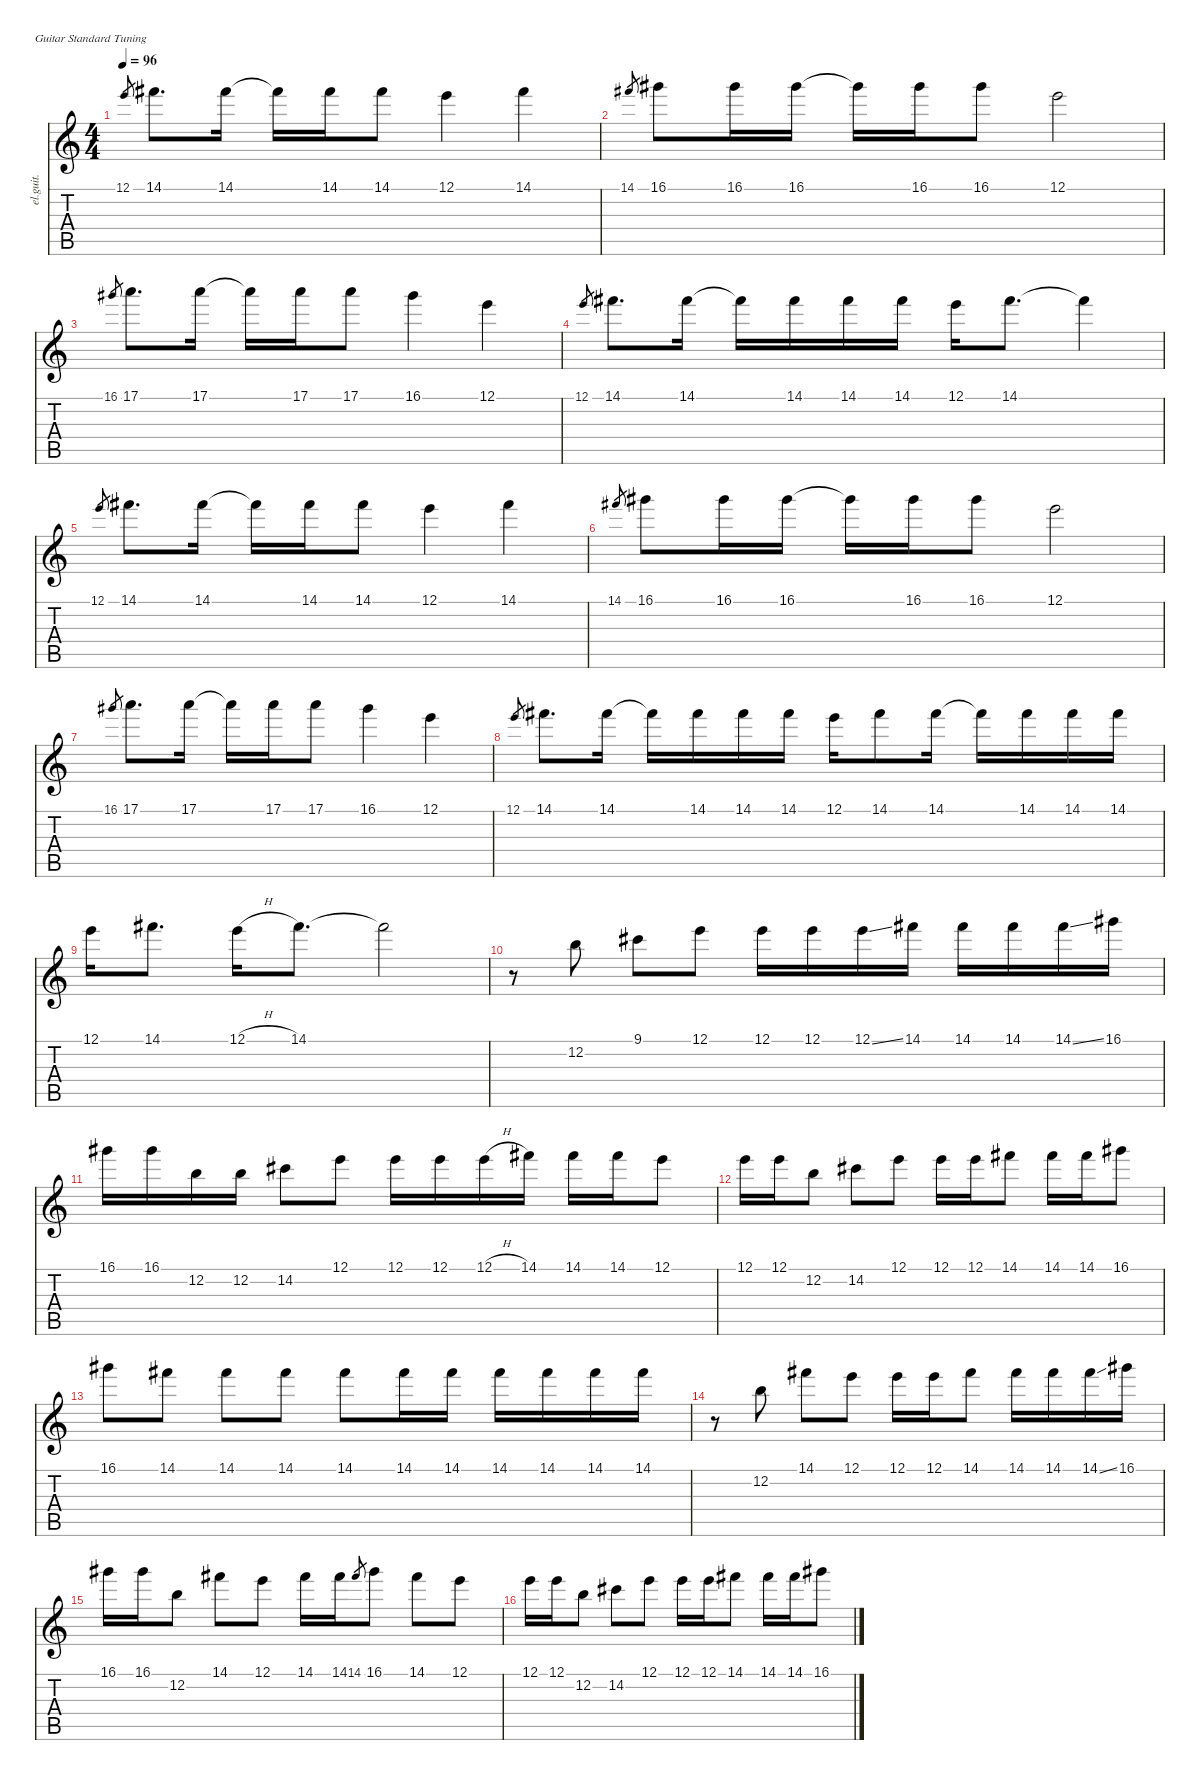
\defaultSystemsLayout 4
\hideDynamics
\bracketExtendMode nobrackets
\otherSystemsTrackNameOrientation horizontal
\track ("Guitar 1" "el.guit.") {instrument electricguitarclean}
\staff {score tabs}
\tuning (E4 B3 G3 D3 A2 E2)
\ts (4 4)
\tempo 96
\clef g2
\ks c
12.1.8{gr dy mf instrument electricguitarclean beam Up} 14.1{acc #}.8{d dy f beam Down} 14.1{acc #}.16{beam Down} 14.1{t acc #}.16{beam Down} 14.1{acc #}.16{beam Down} 14.1{acc #}.8{beam Down} 12.1.4{beam Down} 14.1{acc #}.4{beam Down} |
14.1{acc #}.8{gr dy mf beam Up} 16.1{acc #}.8{dy f beam Down} 16.1{acc #}.16{beam Down} 16.1{acc #}.16{beam Down} 16.1{t acc #}.16{beam Down} 16.1{acc #}.16{beam Down} 16.1{acc #}.8{beam Down} 12.1.2{beam Down} |
16.1{acc #}.8{gr dy mf beam Up} 17.1.8{d dy f beam Down} 17.1.16{beam Down} 17.1{t}.16{beam Down} 17.1.16{beam Down} 17.1.8{beam Down} 16.1{acc #}.4{beam Down} 12.1.4{beam Down} |
12.1.8{gr dy mf beam Up} 14.1{acc #}.8{d dy f beam Down} 14.1{acc #}.16{beam Down} 14.1{t acc #}.16{beam Down} 14.1{acc #}.16{beam Down} 14.1{acc #}.16{beam Down} 14.1{acc #}.16{beam Down} 12.1.16{beam Down} 14.1{acc #}.8{d beam Down} 14.1{t acc #}.4{beam Down} |
12.1.8{gr dy mf beam Up} 14.1{acc #}.8{d dy f beam Down} 14.1{acc #}.16{beam Down} 14.1{t acc #}.16{beam Down} 14.1{acc #}.16{beam Down} 14.1{acc #}.8{beam Down} 12.1.4{beam Down} 14.1{acc #}.4{beam Down} |
14.1{acc #}.8{gr dy mf beam Up} 16.1{acc #}.8{dy f beam Down} 16.1{acc #}.16{beam Down} 16.1{acc #}.16{beam Down} 16.1{t acc #}.16{beam Down} 16.1{acc #}.16{beam Down} 16.1{acc #}.8{beam Down} 12.1.2{beam Down} |
16.1{acc #}.8{gr dy mf beam Up} 17.1.8{d dy f beam Down} 17.1.16{beam Down} 17.1{t}.16{beam Down} 17.1.16{beam Down} 17.1.8{beam Down} 16.1{acc #}.4{beam Down} 12.1.4{beam Down} |
12.1.8{gr dy mf beam Up} 14.1{acc #}.8{d dy f beam Down} 14.1{acc #}.16{beam Down} 14.1{t acc #}.16{beam Down} 14.1{acc #}.16{beam Down} 14.1{acc #}.16{beam Down} 14.1{acc #}.16{beam Down} 12.1.16{beam Down} 14.1{acc #}.8{beam Down} 14.1{acc #}.16{beam Down} 14.1{t acc #}.16{beam Down} 14.1{acc #}.16{beam Down} 14.1{acc #}.16{beam Down} 14.1{acc #}.16{beam Down} |
12.1.16{beam Down} 14.1{acc #}.8{d beam Down} 12.1{h}.16{beam Down} 14.1{acc #}.8{d beam Down} 14.1{t acc #}.2{beam Down} |
r.8{beam Down} 12.2.8{beam Down} 9.1{acc #}.8{beam Down} 12.1.8{beam Down} 12.1.16{beam Down} 12.1.16{beam Down} 12.1{ss}.16{beam Down} 14.1{acc #}.16{beam Down} 14.1{acc #}.16{beam Down} 14.1{acc #}.16{beam Down} 14.1{ss acc #}.16{beam Down} 16.1{acc #}.16{beam Down} |
16.1{acc #}.16{beam Down} 16.1{acc #}.16{beam Down} 12.2.16{beam Down} 12.2.16{beam Down} 14.2{acc #}.8{beam Down} 12.1.8{beam Down} 12.1.16{beam Down} 12.1.16{beam Down} 12.1{h}.16{beam Down} 14.1{acc #}.16{beam Down} 14.1{acc #}.16{beam Down} 14.1{acc #}.16{beam Down} 12.1.8{beam Down} |
12.1.16{beam Down} 12.1.16{beam Down} 12.2.8{beam Down} 14.2{acc #}.8{beam Down} 12.1.8{beam Down} 12.1.16{beam Down} 12.1.16{beam Down} 14.1{acc #}.8{beam Down} 14.1{acc #}.16{beam Down} 14.1{acc #}.16{beam Down} 16.1{acc #}.8{beam Down} |
16.1{acc #}.8{beam Down} 14.1{acc #}.8{beam Down} 14.1{acc #}.8{beam Down} 14.1{acc #}.8{beam Down} 14.1{acc #}.8{beam Down} 14.1{acc #}.16{beam Down} 14.1{acc #}.16{beam Down} 14.1{acc #}.16{beam Down} 14.1{acc #}.16{beam Down} 14.1{acc #}.16{beam Down} 14.1{acc #}.16{beam Down} |
r.8{beam Down} 12.2.8{beam Down} 14.1{acc #}.8{beam Down} 12.1.8{beam Down} 12.1.16{beam Down} 12.1.16{beam Down} 14.1{acc #}.8{beam Down} 14.1{acc #}.16{beam Down} 14.1{acc #}.16{beam Down} 14.1{ss acc #}.16{beam Down} 16.1{acc #}.16{beam Down} |
16.1{acc #}.16{beam Down} 16.1{acc #}.16{beam Down} 12.2.8{beam Down} 14.1{acc #}.8{beam Down} 12.1.8{beam Down} 14.1{acc #}.16{beam Down} 14.1{acc #}.16{beam Down} 14.1{acc #}.8{gr dy mf beam Up} 16.1{acc #}.8{dy f beam Down} 14.1{acc #}.8{beam Down} 12.1.8{beam Down} |
12.1.16{beam Down} 12.1.16{beam Down} 12.2.8{beam Down} 14.2{acc #}.8{beam Down} 12.1.8{beam Down} 12.1.16{beam Down} 12.1.16{beam Down} 14.1{acc #}.8{beam Down} 14.1{acc #}.16{beam Down} 14.1{acc #}.16{beam Down} 16.1{acc #}.8{beam Down}
